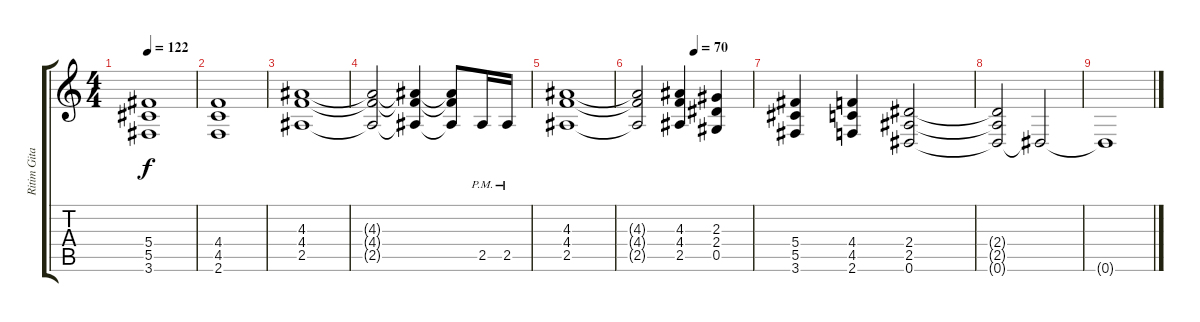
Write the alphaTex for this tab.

\track ("Ritim Gitar" "Ritim Gita") {instrument distortionguitar}
\staff {score tabs}
\tuning (Eb4 Bb3 Gb3 Db3 Ab2 Eb2) {hide}
\ts (4 4)
\tempo 122
\clef g2
\ks c
(5.4 5.5 3.6).1{dy f} |
(4.4 4.5 2.6).1 |
(4.3 4.4 2.5).1 |
(4.3{t} 4.4{t} 2.5{t}).2 (4.3{t} 4.4{t} 2.5{t}).4 (4.3{t} 4.4{t} 2.5{t}).8 2.5{pm}.16 2.5{pm}.16 |
(4.3 4.4 2.5).1 |
\tempo (70 0.5)
(4.3{t} 4.4{t} 2.5{t}).2 (4.3 4.4 2.5).4 (2.3 2.4 0.5).4 |
(5.4 5.5 3.6).4 (4.4 4.5 2.6).4 (2.4 2.5 0.6).2 |
(2.4{t} 2.5{t} 0.6{t}).2 0.6{t}.2{volume 0} |
0.6{t}.1
